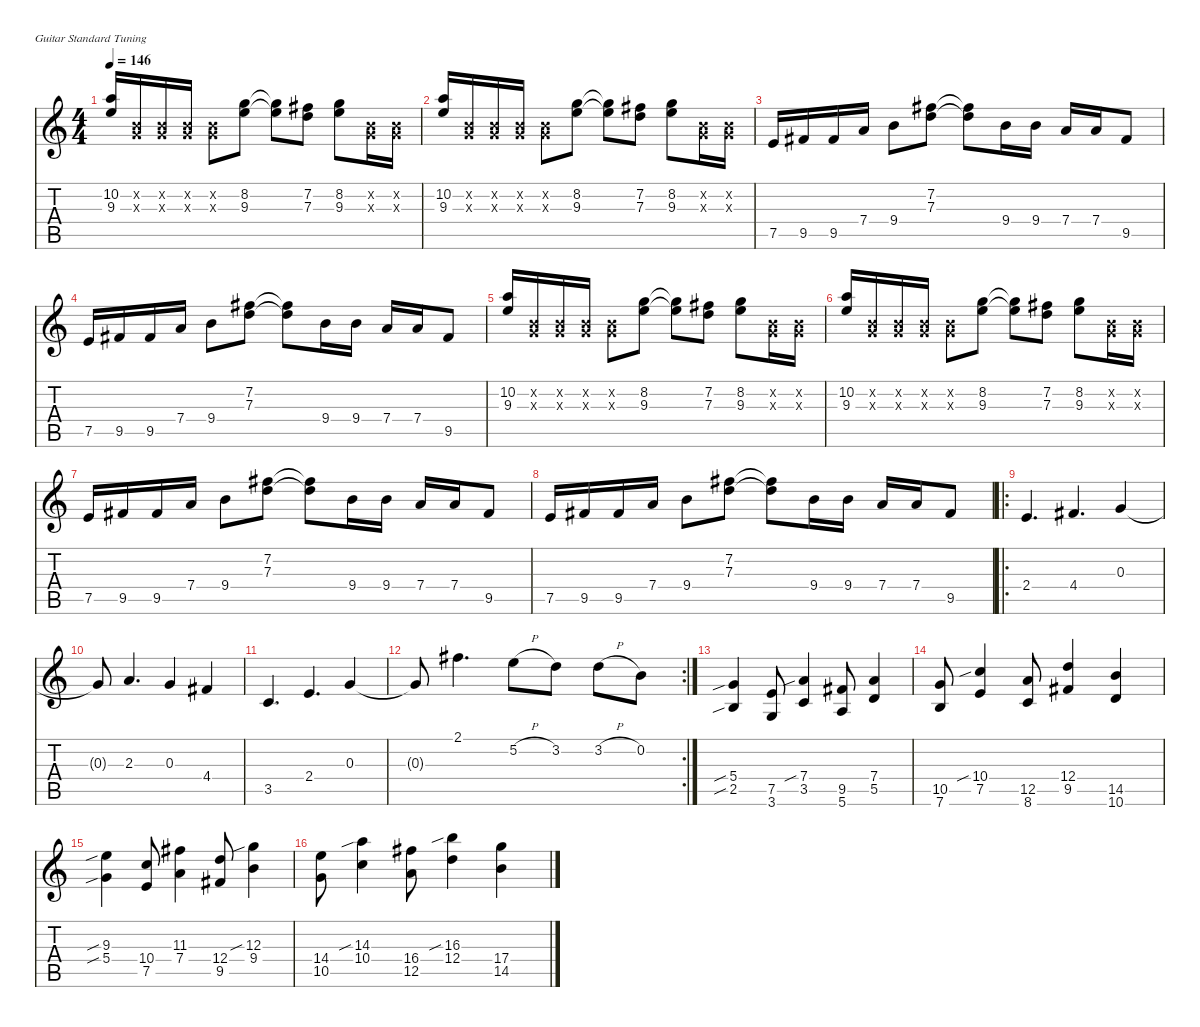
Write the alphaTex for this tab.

\defaultSystemsLayout 4
\hideDynamics
\bracketExtendMode nobrackets
\singleTrackTrackNamePolicy hidden
\multiTrackTrackNamePolicy hidden
\firstSystemTrackNameMode fullname
\firstSystemTrackNameOrientation horizontal
\otherSystemsTrackNameOrientation horizontal
\track ("Guitar 2" "od.guit.") {instrument overdrivenguitar}
\staff {score tabs}
\tuning (E4 B3 G3 D3 A2 E2)
\ts (4 4)
\tempo 146
\clef g2
\ks c
(10.2 9.3).16{dy f beam Up} (0.2{x} 0.3{x}).16{beam Up} (0.2{x} 0.3{x}).16{beam Up} (0.2{x} 0.3{x}).16{beam Up} (0.2{x} 0.3{x}).8{beam Down} (8.2 9.3).8{beam Down} (8.2{t} 9.3{t}).8{beam Down} (7.2{acc #} 7.3).8{beam Down} (8.2 9.3).8{beam Down} (0.2{x} 0.3{x}).16{beam Down} (0.2{x} 0.3{x}).16{beam Down} |
(10.2 9.3).16{beam Up} (0.2{x} 0.3{x}).16{beam Up} (0.2{x} 0.3{x}).16{beam Up} (0.2{x} 0.3{x}).16{beam Up} (0.2{x} 0.3{x}).8{beam Down} (8.2 9.3).8{beam Down} (8.2{t} 9.3{t}).8{beam Down} (7.2{acc #} 7.3).8{beam Down} (8.2 9.3).8{beam Down} (0.2{x} 0.3{x}).16{beam Down} (0.2{x} 0.3{x}).16{beam Down} |
7.5.16{beam Up} 9.5{acc #}.16{beam Up} 9.5{acc #}.16{beam Up} 7.4.16{beam Up} 9.4.8{beam Down} (7.2{acc #} 7.3).8{beam Down} (7.2{t acc #} 7.3{t}).8{beam Down} 9.4.16{beam Down} 9.4.16{beam Down} 7.4.16{beam Up} 7.4.16{beam Up} 9.5{acc #}.8{beam Up} |
7.5.16{beam Up} 9.5{acc #}.16{beam Up} 9.5{acc #}.16{beam Up} 7.4.16{beam Up} 9.4.8{beam Down} (7.2{acc #} 7.3).8{beam Down} (7.2{t acc #} 7.3{t}).8{beam Down} 9.4.16{beam Down} 9.4.16{beam Down} 7.4.16{beam Up} 7.4.16{beam Up} 9.5{acc #}.8{beam Up} |
(10.2 9.3).16{beam Up} (0.2{x} 0.3{x}).16{beam Up} (0.2{x} 0.3{x}).16{beam Up} (0.2{x} 0.3{x}).16{beam Up} (0.2{x} 0.3{x}).8{beam Down} (8.2 9.3).8{beam Down} (8.2{t} 9.3{t}).8{beam Down} (7.2{acc #} 7.3).8{beam Down} (8.2 9.3).8{beam Down} (0.2{x} 0.3{x}).16{beam Down} (0.2{x} 0.3{x}).16{beam Down} |
(10.2 9.3).16{beam Up} (0.2{x} 0.3{x}).16{beam Up} (0.2{x} 0.3{x}).16{beam Up} (0.2{x} 0.3{x}).16{beam Up} (0.2{x} 0.3{x}).8{beam Down} (8.2 9.3).8{beam Down} (8.2{t} 9.3{t}).8{beam Down} (7.2{acc #} 7.3).8{beam Down} (8.2 9.3).8{beam Down} (0.2{x} 0.3{x}).16{beam Down} (0.2{x} 0.3{x}).16{beam Down} |
7.5.16{beam Up} 9.5{acc #}.16{beam Up} 9.5{acc #}.16{beam Up} 7.4.16{beam Up} 9.4.8{beam Down} (7.2{acc #} 7.3).8{beam Down} (7.2{t acc #} 7.3{t}).8{beam Down} 9.4.16{beam Down} 9.4.16{beam Down} 7.4.16{beam Up} 7.4.16{beam Up} 9.5{acc #}.8{beam Up} |
7.5.16{beam Up} 9.5{acc #}.16{beam Up} 9.5{acc #}.16{beam Up} 7.4.16{beam Up} 9.4.8{beam Down} (7.2{acc #} 7.3).8{beam Down} (7.2{t acc #} 7.3{t}).8{beam Down} 9.4.16{beam Down} 9.4.16{beam Down} 7.4.16{beam Up} 7.4.16{beam Up} 9.5{acc #}.8{beam Up} |
\ro
2.4.4{d beam Up} 4.4{acc #}.4{d beam Up} 0.3.4{beam Up} |
0.3{t}.8{beam Up} 2.3.4{d beam Up} 0.3.4{beam Up} 4.4{acc #}.4{beam Up} |
3.5.4{d beam Up} 2.4.4{d beam Up} 0.3.4{beam Up} |
\rc 2
0.3{t}.8{beam Up} 2.1{acc #}.4{d beam Down} 5.2{h}.8{beam Down} 3.2.8{beam Down} 3.2{h}.8{beam Down} 0.2.8{beam Down} |
(5.4{sib} 2.5{sib}).4{beam Up} (7.5 3.6).8{beam Up} (7.4{sib} 3.5).4{beam Up} (9.5{acc #} 5.6).8{beam Up} (7.4 5.5).4{beam Up} |
(10.5 7.6).8{beam Up} (10.4{sib} 7.5).4{beam Up} (12.5 8.6).8{beam Up} (12.4 9.5{acc #}).4{beam Up} (14.5 10.6).4{beam Up} |
(9.3{sib} 5.4{sib}).4{beam Down} (10.4 7.5).8{beam Up} (11.3{acc #} 7.4).4{beam Down} (12.4 9.5{acc #}).8{beam Up} (12.3{sib} 9.4).4{beam Down} |
(14.4 10.5).8{beam Down} (14.3{sib} 10.4).4{beam Down} (16.4{acc #} 12.5).8{beam Down} (16.3{sib} 12.4).4{beam Down} (17.4 14.5).4{beam Down}
